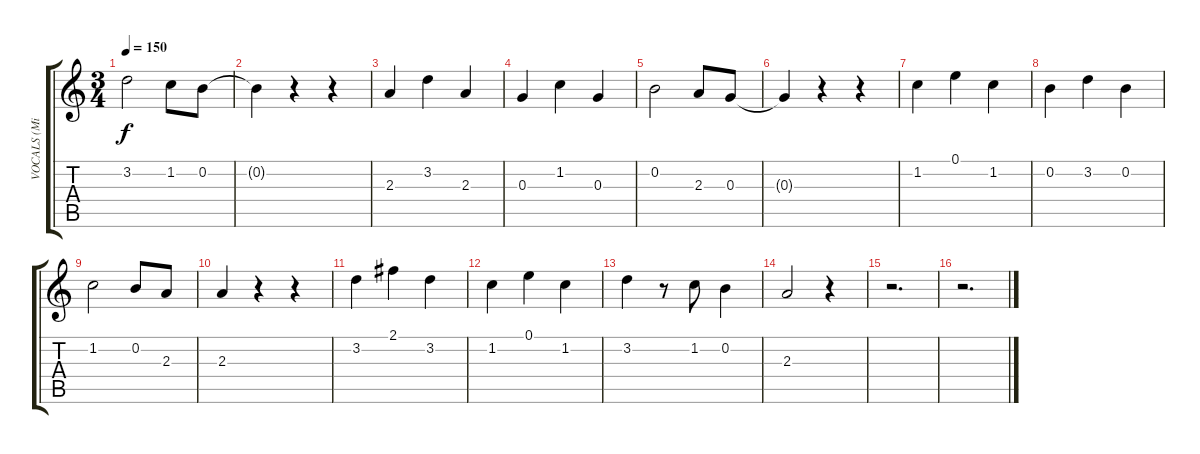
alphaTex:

\track ("VOCALS (Mick Jagger)" "VOCALS (Mi") {instrument acousticguitarnylon}
\staff {score tabs}
\tuning (E4 B3 G3 D3 A2 E2) {hide}
\ts (3 4)
\tempo 150
\clef g2
\ks c
3.2.2{dy f} 1.2.8 0.2.8 |
0.2{t}.4 r.4 r.4 |
2.3.4 3.2.4 2.3.4 |
0.3.4 1.2.4 0.3.4 |
0.2.2 2.3.8 0.3.8 |
0.3{t}.4 r.4 r.4 |
1.2.4 0.1.4 1.2.4 |
0.2.4 3.2.4 0.2.4 |
1.2.2 0.2.8 2.3.8 |
2.3.4 r.4 r.4 |
3.2.4 2.1.4 3.2.4 |
1.2.4 0.1.4 1.2.4 |
3.2.4 r.8 1.2.8 0.2.4 |
2.3.2 r.4 |
r.2{d} |
r.2{d}
